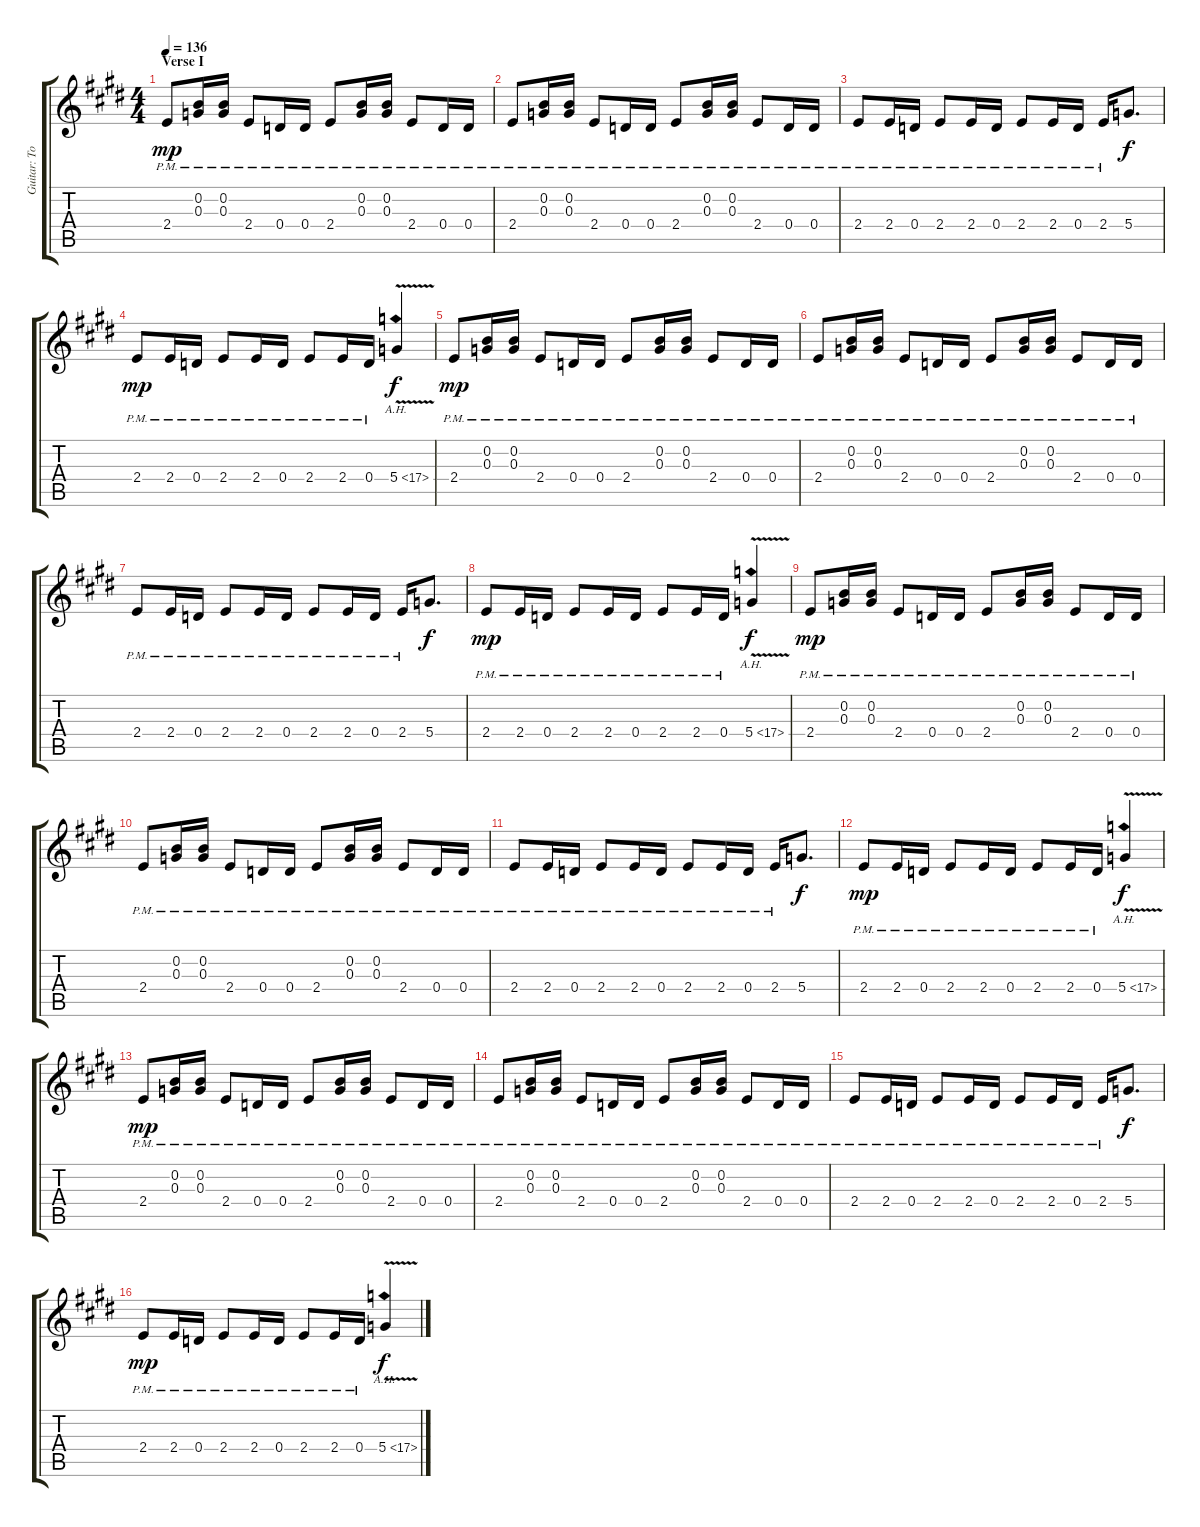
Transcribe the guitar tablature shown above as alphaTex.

\track ("Guitar: Tony" "Guitar: To") {instrument distortionguitar}
\staff {score tabs}
\tuning (E4 B3 G3 D3 A2 E2) {hide}
\ts (4 4)
\section ("" "Verse I")
\tempo 136
\clef g2
\ks e
2.4{pm}.8{dy mp} (0.2{pm} 0.3{pm}).16 (0.2{pm} 0.3{pm}).16 2.4{pm}.8 0.4{pm}.16 0.4{pm}.16 2.4{pm}.8 (0.2{pm} 0.3{pm}).16 (0.2{pm} 0.3{pm}).16 2.4{pm}.8 0.4{pm}.16 0.4{pm}.16 |
2.4{pm}.8 (0.2{pm} 0.3{pm}).16 (0.2{pm} 0.3{pm}).16 2.4{pm}.8 0.4{pm}.16 0.4{pm}.16 2.4{pm}.8 (0.2{pm} 0.3{pm}).16 (0.2{pm} 0.3{pm}).16 2.4{pm}.8 0.4{pm}.16 0.4{pm}.16 |
2.4{pm}.8 2.4{pm}.16 0.4{pm}.16 2.4{pm}.8 2.4{pm}.16 0.4{pm}.16 2.4{pm}.8 2.4{pm}.16 0.4{pm}.16 2.4{pm}.16 5.4.8{d dy f} |
2.4{pm}.8{dy mp} 2.4{pm}.16 0.4{pm}.16 2.4{pm}.8 2.4{pm}.16 0.4{pm}.16 2.4{pm}.8 2.4{pm}.16 0.4{pm}.16 5.4{ah 12 v}.4{dy f} |
2.4{pm}.8{dy mp} (0.2{pm} 0.3{pm}).16 (0.2{pm} 0.3{pm}).16 2.4{pm}.8 0.4{pm}.16 0.4{pm}.16 2.4{pm}.8 (0.2{pm} 0.3{pm}).16 (0.2{pm} 0.3{pm}).16 2.4{pm}.8 0.4{pm}.16 0.4{pm}.16 |
2.4{pm}.8 (0.2{pm} 0.3{pm}).16 (0.2{pm} 0.3{pm}).16 2.4{pm}.8 0.4{pm}.16 0.4{pm}.16 2.4{pm}.8 (0.2{pm} 0.3{pm}).16 (0.2{pm} 0.3{pm}).16 2.4{pm}.8 0.4{pm}.16 0.4{pm}.16 |
2.4{pm}.8 2.4{pm}.16 0.4{pm}.16 2.4{pm}.8 2.4{pm}.16 0.4{pm}.16 2.4{pm}.8 2.4{pm}.16 0.4{pm}.16 2.4{pm}.16 5.4.8{d dy f} |
2.4{pm}.8{dy mp} 2.4{pm}.16 0.4{pm}.16 2.4{pm}.8 2.4{pm}.16 0.4{pm}.16 2.4{pm}.8 2.4{pm}.16 0.4{pm}.16 5.4{ah 12 v}.4{dy f} |
2.4{pm}.8{dy mp} (0.2{pm} 0.3{pm}).16 (0.2{pm} 0.3{pm}).16 2.4{pm}.8 0.4{pm}.16 0.4{pm}.16 2.4{pm}.8 (0.2{pm} 0.3{pm}).16 (0.2{pm} 0.3{pm}).16 2.4{pm}.8 0.4{pm}.16 0.4{pm}.16 |
2.4{pm}.8 (0.2{pm} 0.3{pm}).16 (0.2{pm} 0.3{pm}).16 2.4{pm}.8 0.4{pm}.16 0.4{pm}.16 2.4{pm}.8 (0.2{pm} 0.3{pm}).16 (0.2{pm} 0.3{pm}).16 2.4{pm}.8 0.4{pm}.16 0.4{pm}.16 |
2.4{pm}.8 2.4{pm}.16 0.4{pm}.16 2.4{pm}.8 2.4{pm}.16 0.4{pm}.16 2.4{pm}.8 2.4{pm}.16 0.4{pm}.16 2.4{pm}.16 5.4.8{d dy f} |
2.4{pm}.8{dy mp} 2.4{pm}.16 0.4{pm}.16 2.4{pm}.8 2.4{pm}.16 0.4{pm}.16 2.4{pm}.8 2.4{pm}.16 0.4{pm}.16 5.4{ah 12 v}.4{dy f} |
2.4{pm}.8{dy mp} (0.2{pm} 0.3{pm}).16 (0.2{pm} 0.3{pm}).16 2.4{pm}.8 0.4{pm}.16 0.4{pm}.16 2.4{pm}.8 (0.2{pm} 0.3{pm}).16 (0.2{pm} 0.3{pm}).16 2.4{pm}.8 0.4{pm}.16 0.4{pm}.16 |
2.4{pm}.8 (0.2{pm} 0.3{pm}).16 (0.2{pm} 0.3{pm}).16 2.4{pm}.8 0.4{pm}.16 0.4{pm}.16 2.4{pm}.8 (0.2{pm} 0.3{pm}).16 (0.2{pm} 0.3{pm}).16 2.4{pm}.8 0.4{pm}.16 0.4{pm}.16 |
2.4{pm}.8 2.4{pm}.16 0.4{pm}.16 2.4{pm}.8 2.4{pm}.16 0.4{pm}.16 2.4{pm}.8 2.4{pm}.16 0.4{pm}.16 2.4{pm}.16 5.4.8{d dy f} |
2.4{pm}.8{dy mp} 2.4{pm}.16 0.4{pm}.16 2.4{pm}.8 2.4{pm}.16 0.4{pm}.16 2.4{pm}.8 2.4{pm}.16 0.4{pm}.16 5.4{ah 12 v}.4{dy f}
